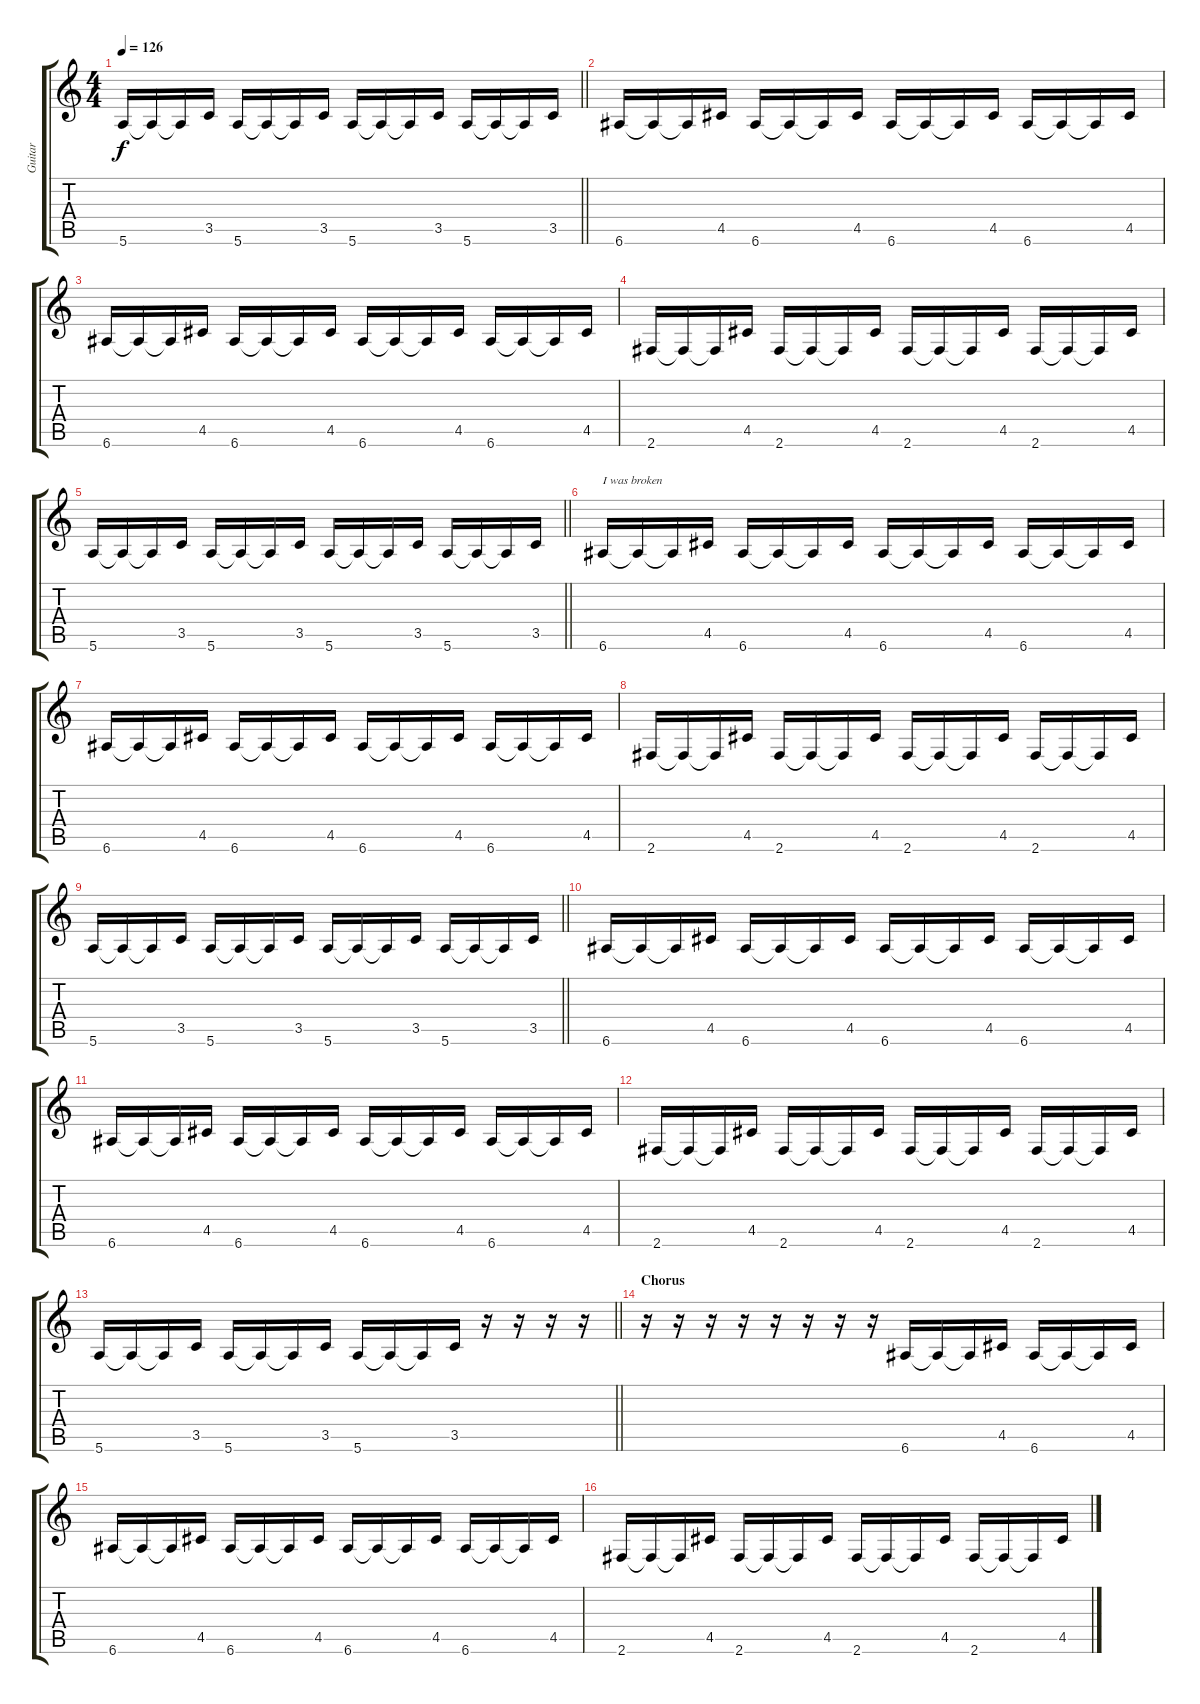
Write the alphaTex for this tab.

\track ("Guitar" "Guitar") {instrument acousticguitarsteel}
\staff {score tabs}
\tuning (E4 B3 G3 D3 A2 E2) {hide}
\ts (4 4)
\tempo 126
\clef g2
\barLineRight lightlight
\ks c
5.6.16{dy f} 5.6{t}.16 5.6{t}.16 3.5.16 5.6.16 5.6{t}.16 5.6{t}.16 3.5.16 5.6.16 5.6{t}.16 5.6{t}.16 3.5.16 5.6.16 5.6{t}.16 5.6{t}.16 3.5.16 |
6.6.16 6.6{t}.16 6.6{t}.16 4.5.16 6.6.16 6.6{t}.16 6.6{t}.16 4.5.16 6.6.16 6.6{t}.16 6.6{t}.16 4.5.16 6.6.16 6.6{t}.16 6.6{t}.16 4.5.16 |
6.6.16 6.6{t}.16 6.6{t}.16 4.5.16 6.6.16 6.6{t}.16 6.6{t}.16 4.5.16 6.6.16 6.6{t}.16 6.6{t}.16 4.5.16 6.6.16 6.6{t}.16 6.6{t}.16 4.5.16 |
2.6.16 2.6{t}.16 2.6{t}.16 4.5.16 2.6.16 2.6{t}.16 2.6{t}.16 4.5.16 2.6.16 2.6{t}.16 2.6{t}.16 4.5.16 2.6.16 2.6{t}.16 2.6{t}.16 4.5.16 |
\barLineRight lightlight
5.6.16 5.6{t}.16 5.6{t}.16 3.5.16 5.6.16 5.6{t}.16 5.6{t}.16 3.5.16 5.6.16 5.6{t}.16 5.6{t}.16 3.5.16 5.6.16 5.6{t}.16 5.6{t}.16 3.5.16 |
6.6.16{txt "I was broken"} 6.6{t}.16 6.6{t}.16 4.5.16 6.6.16 6.6{t}.16 6.6{t}.16 4.5.16 6.6.16 6.6{t}.16 6.6{t}.16 4.5.16 6.6.16 6.6{t}.16 6.6{t}.16 4.5.16 |
6.6.16 6.6{t}.16 6.6{t}.16 4.5.16 6.6.16 6.6{t}.16 6.6{t}.16 4.5.16 6.6.16 6.6{t}.16 6.6{t}.16 4.5.16 6.6.16 6.6{t}.16 6.6{t}.16 4.5.16 |
2.6.16 2.6{t}.16 2.6{t}.16 4.5.16 2.6.16 2.6{t}.16 2.6{t}.16 4.5.16 2.6.16 2.6{t}.16 2.6{t}.16 4.5.16 2.6.16 2.6{t}.16 2.6{t}.16 4.5.16 |
\barLineRight lightlight
5.6.16 5.6{t}.16 5.6{t}.16 3.5.16 5.6.16 5.6{t}.16 5.6{t}.16 3.5.16 5.6.16 5.6{t}.16 5.6{t}.16 3.5.16 5.6.16 5.6{t}.16 5.6{t}.16 3.5.16 |
6.6.16 6.6{t}.16 6.6{t}.16 4.5.16 6.6.16 6.6{t}.16 6.6{t}.16 4.5.16 6.6.16 6.6{t}.16 6.6{t}.16 4.5.16 6.6.16 6.6{t}.16 6.6{t}.16 4.5.16 |
6.6.16 6.6{t}.16 6.6{t}.16 4.5.16 6.6.16 6.6{t}.16 6.6{t}.16 4.5.16 6.6.16 6.6{t}.16 6.6{t}.16 4.5.16 6.6.16 6.6{t}.16 6.6{t}.16 4.5.16 |
2.6.16 2.6{t}.16 2.6{t}.16 4.5.16 2.6.16 2.6{t}.16 2.6{t}.16 4.5.16 2.6.16 2.6{t}.16 2.6{t}.16 4.5.16 2.6.16 2.6{t}.16 2.6{t}.16 4.5.16 |
\barLineRight lightlight
5.6.16 5.6{t}.16 5.6{t}.16 3.5.16 5.6.16 5.6{t}.16 5.6{t}.16 3.5.16 5.6.16 5.6{t}.16 5.6{t}.16 3.5.16 r.16 r.16 r.16 r.16 |
\section ("" "Chorus")
r.16 r.16 r.16 r.16 r.16 r.16 r.16 r.16 6.6.16 6.6{t}.16 6.6{t}.16 4.5.16 6.6.16 6.6{t}.16 6.6{t}.16 4.5.16 |
6.6.16 6.6{t}.16 6.6{t}.16 4.5.16 6.6.16 6.6{t}.16 6.6{t}.16 4.5.16 6.6.16 6.6{t}.16 6.6{t}.16 4.5.16 6.6.16 6.6{t}.16 6.6{t}.16 4.5.16 |
2.6.16 2.6{t}.16 2.6{t}.16 4.5.16 2.6.16 2.6{t}.16 2.6{t}.16 4.5.16 2.6.16 2.6{t}.16 2.6{t}.16 4.5.16 2.6.16 2.6{t}.16 2.6{t}.16 4.5.16
